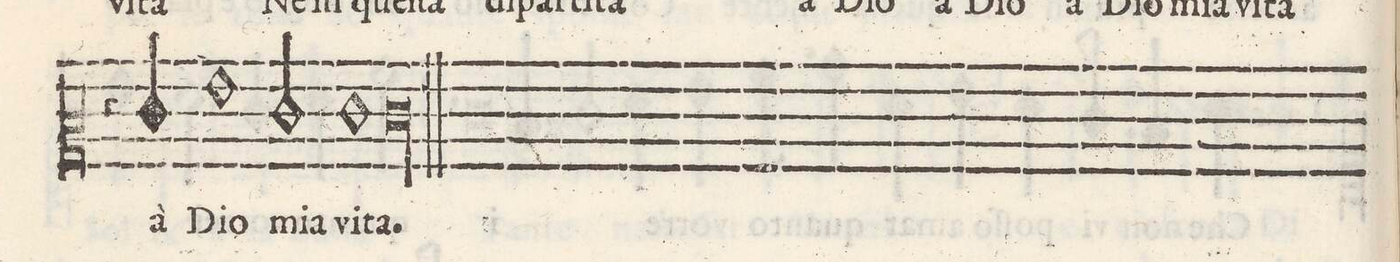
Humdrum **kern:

**kern	**text
*I"QUINTO	*
*clefC2	*
*k[]	*
*met(c)	*
*M2/1	*
4e/	à
1g	Dio
2e/	mia
=22-	=22-
1e	vi-
0.e	-ta.
=23-	=23-
=-	=-
*-	*-
